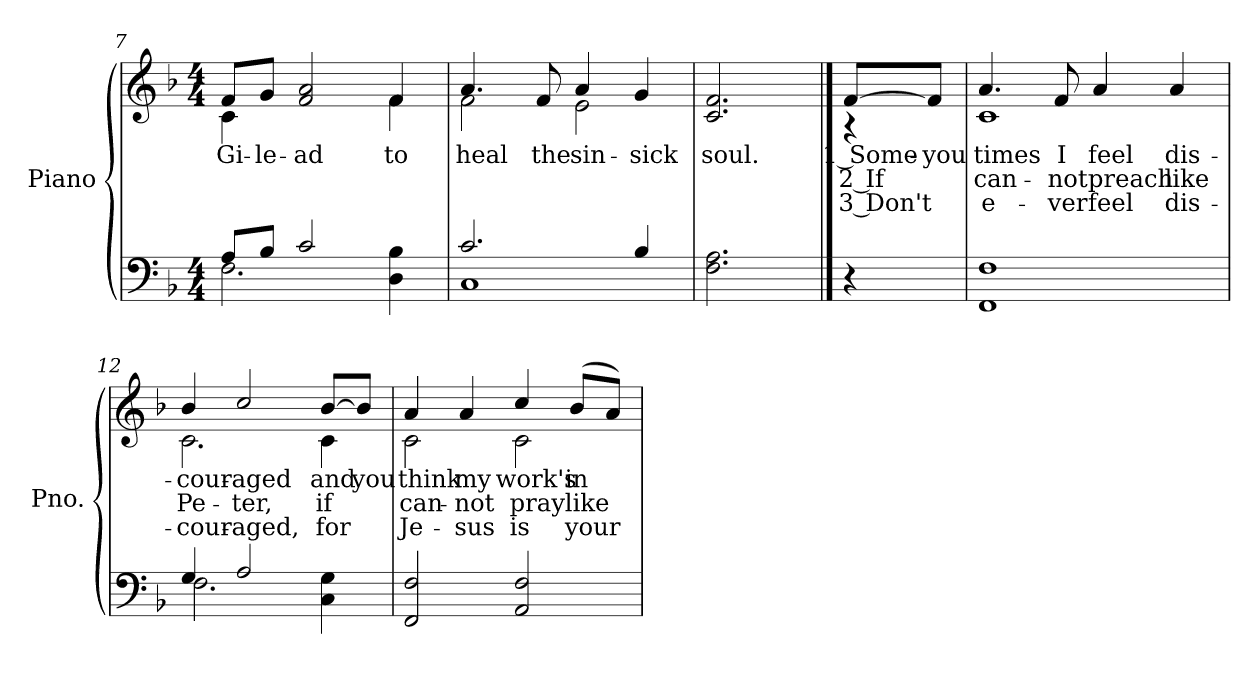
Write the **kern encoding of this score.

**kern	**kern	**text	**text	**text
*part2	*part1	*part1	*part1	*part1
*staff2	*staff1	*staff1	*staff1	*staff1
*I"Piano	*I"Piano	*	*	*
*I'Pno.	*I'Pno.	*	*	*
*clefF4	*clefG2	*	*	*
*k[b-]	*k[b-]	*	*	*
*F:	*F:	*	*	*
*M4/4	*M4/4	*	*	*
=7	=7	=7	=7	=7
*^	*	*	*	*
!	!	!	!LO:LY:b:color=#000000	!	!
*	*	*^	*	*	*
8Ai/L	2.Fi\	8fi/L	4ci\	Gi-	.	.
!	!	!	!	!LO:LY:b:color=#000000	!	!
8B-i/J	.	8gi/J	.	-le-	.	.
!	!	!	!	!LO:LY:b:color=#000000	!	!
2ci/	.	2fi/ 2ai	2ryy	-ad	.	.
!	!	!	!	!LO:LY:b:color=#000000	!	!
4Di\ 4B-i	4ryy	4fi/	4fi\	to	.	.
=8	=8	=8	=8	=8	=8	=8
!	!	!	!	!LO:LY:b:color=#000000	!	!
2.ci/	1Ci	4.ai/	2fi\	heal	.	.
!	!	!	!	!LO:LY:b:color=#000000	!	!
.	.	8fi/	.	the	.	.
!	!	!	!	!LO:LY:b:color=#000000	!	!
.	.	4ai/	2ei\	sin-	.	.
!	!	!	!	!LO:LY:b:color=#000000	!	!
4B-i/	.	4gi/	.	-sick	.	.
*v	*v	*	*	*	*	*
*	*v	*v	*	*	*
!!LO:LB:g=z
=9	=9	=9	=9	=9
!	!	!LO:LY:b:color=#000000	!	!
2.Fi\ 2.Ai	2.ci/ 2.fi	soul.	.	.
==10	==10	==10	==10	==10
!	!	!LO:LY:b:color=#000000	!LO:LY:b:color=#000000	!LO:LY:b:color=#000000
*	*^	*	*	*
4r	[8fi/L	4r	1 Some-	2 If	3 Don't
!	!	!	!LO:LY:b:color=#000000	!	!
.	8fi/J]	.	you	.	.
=11	=11	=11	=11	=11	=11
!	!	!	!LO:LY:b:color=#000000	!LO:LY:b:color=#000000	!LO:LY:b:color=#000000
1FFi 1Fi	4.ai/	1ci	-times	can-	e-
!	!	!	!LO:LY:b:color=#000000	!LO:LY:b:color=#000000	!LO:LY:b:color=#000000
.	8fi/	.	I	-not	-ver
!	!	!	!LO:LY:b:color=#000000	!LO:LY:b:color=#000000	!LO:LY:b:color=#000000
.	4ai/	.	feel	preach	feel
!	!	!	!LO:LY:b:color=#000000	!LO:LY:b:color=#000000	!LO:LY:b:color=#000000
.	4ai/	.	dis-	like	dis-
=12	=12	=12	=12	=12	=12
*^	*	*	*	*	*
!	!	!	!	!LO:LY:b:color=#000000	!LO:LY:b:color=#000000	!LO:LY:b:color=#000000
4Gi/	2.Fi\	4b-i/	2.ci\	-cour-	Pe-	-cour-
!	!	!	!	!LO:LY:b:color=#000000	!LO:LY:b:color=#000000	!LO:LY:b:color=#000000
2Ai/	.	2cci/	.	-aged	-ter,	-aged,
!	!	!	!	!LO:LY:b:color=#000000	!LO:LY:b:color=#000000	!LO:LY:b:color=#000000
4Ci\ 4Gi	4ryy	[8b-i/L	4ci\	and	if	for
!	!	!	!	!LO:LY:b:color=#000000	!	!
.	.	8b-i/J]	.	you	.	.
*v	*v	*	*	*	*	*
!!LO:LB:g=z	!!
=13	=13	=13	=13	=13	=13
!	!	!	!LO:LY:b:color=#000000	!LO:LY:b:color=#000000	!LO:LY:b:color=#000000
2FFi/ 2Fi	4ai/	2ci\	think	can-	Je-
!	!	!	!LO:LY:b:color=#000000	!LO:LY:b:color=#000000	!LO:LY:b:color=#000000
.	4ai/	.	my	-not	-sus
!	!	!	!LO:LY:b:color=#000000	!LO:LY:b:color=#000000	!LO:LY:b:color=#000000
2AAi/ 2Fi	4cci/	2ci\	work's	pray	is
!	!	!	!LO:LY:b:color=#000000	!LO:LY:b:color=#000000	!LO:LY:b:color=#000000
.	(8b-i/L	.	in	like	your
.	8ai/J)	.	.	.	.
*	*v	*v	*	*	*
=	=	=	=	=
*-	*-	*-	*-	*-
